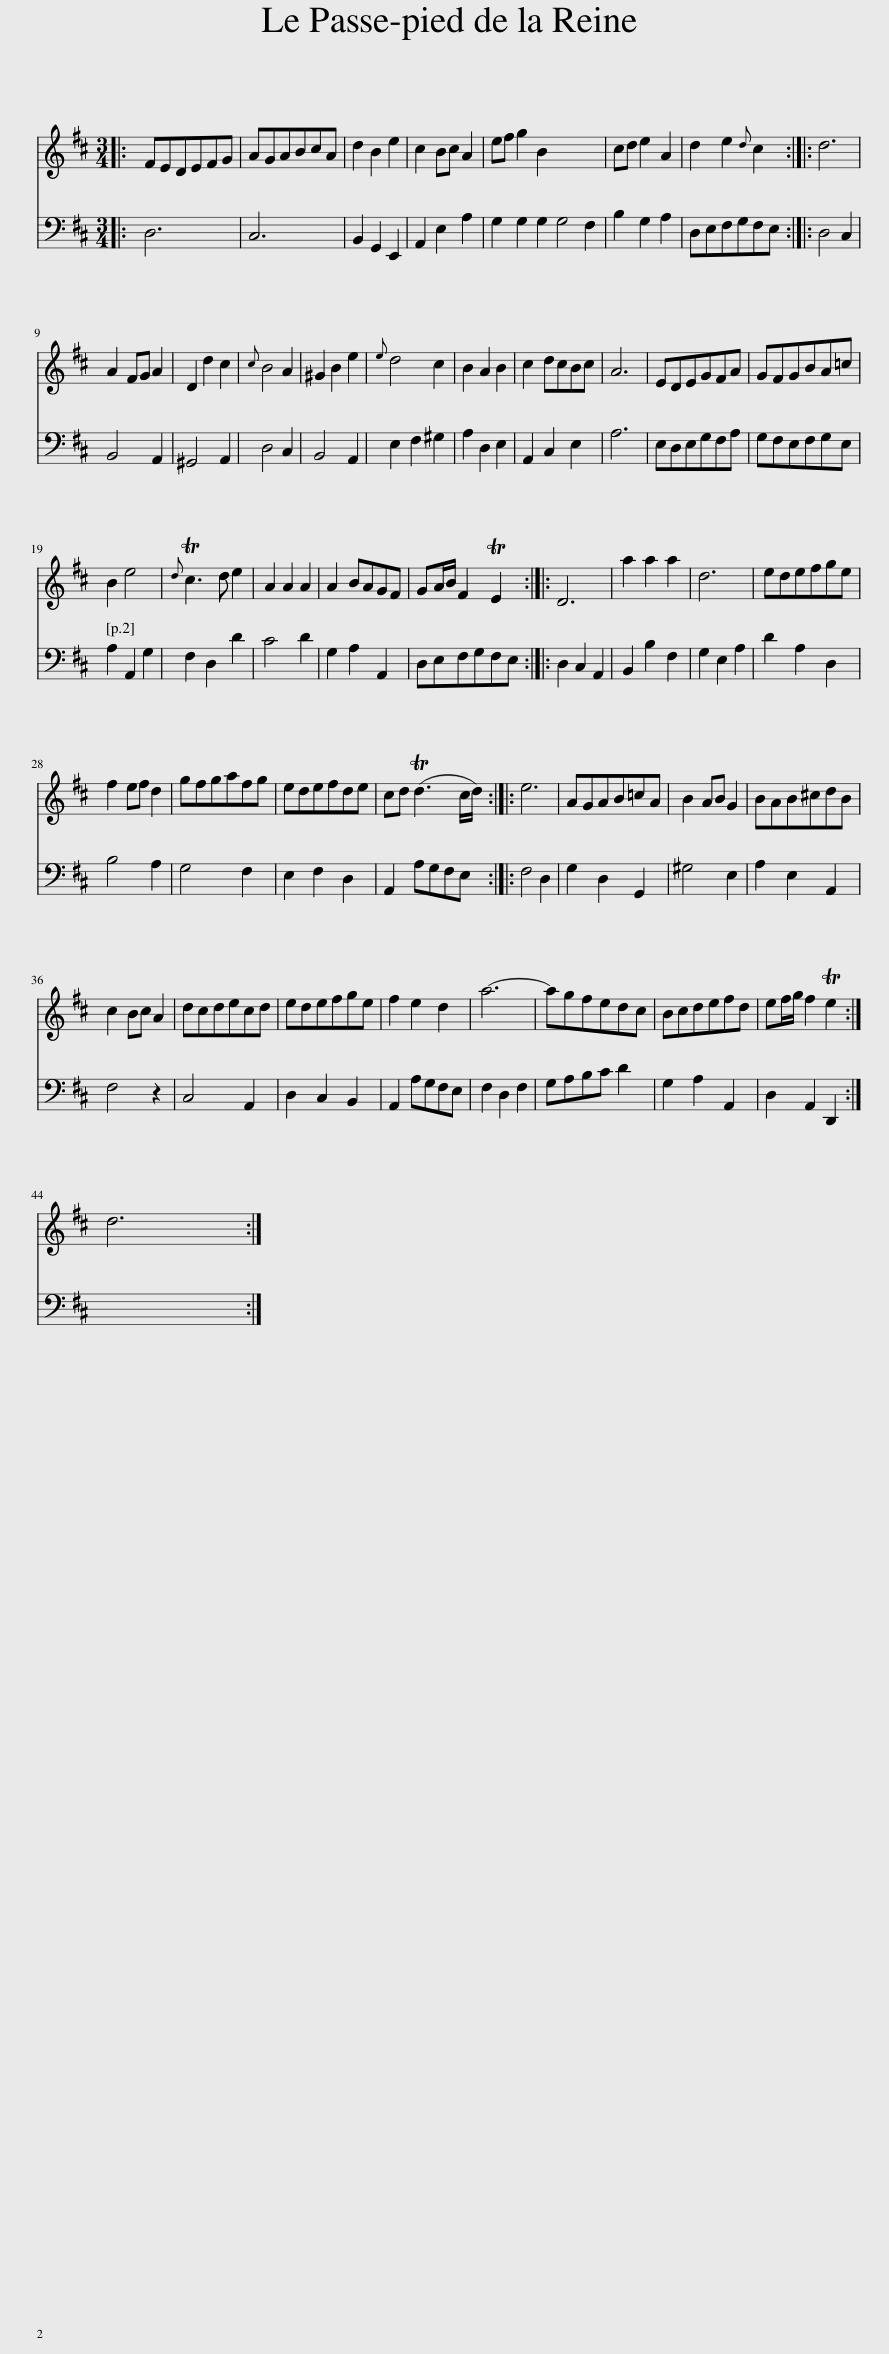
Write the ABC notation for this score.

X:1
%%score 1 2
L:1/8
M:3/4
I:linebreak $
K:D
V:1 treble
V:2 bass
V:1
|: FEDEFG | AGABcA | d2 B2 e2 | c2 Bc A2 | ef g2 B2 x6 | %5
 cd e2 A2 | d2 e2{d} c2 :: d6 |$ A2 FG A2 | D2 d2 c2 | %10
{c} B4 A2 | ^G2 B2 e2 |{e} d4 c2 | B2 A2 B2 | c2 dcBc | %15
 A6 | EDEGFA | GFGBA=c |$ B2 e4 |{d} Tc3 d e2 | %20
 A2 A2 A2 | A2 BAGF | GA/B/ F2 TE2 :: D6 | a2 a2 a2 | %25
 d6 | edefge |$ f2 ef d2 | gfgafg | edefde | %30
 cd (Td3 c/d/) :: e6 | AGAB=cA | B2 AB G2 | BAB^cdB |$ %35
 c2 Bc A2 | dcdecd | edefge | f2 e2 d2 | a6- | %40
 agfedc | Bcdefd | ef/g/ f2 Te2 :|$ d6 :| %44
V:2
|: D,6 | C,6 | B,,2 G,,2 E,,2 | A,,2 E,2 A,2 | G,2 G,2 G,2 G,4 F,2 | %5
 B,2 G,2 A,2 | D,E,F,G,F,E, :: D,4 C,2 |$ B,,4 A,,2 | ^G,,4 A,,2 | %10
 D,4 C,2 | B,,4 A,,2 | E,2 F,2 ^G,2 | A,2 D,2 E,2 | A,,2 C,2 E,2 | %15
 A,6 | E,D,E,G,F,A, | G,F,E,F,G,E, |$ A,2 A,,2 G,2 | F,2 D,2 D2 | %20
 C4 D2 | G,2 A,2 A,,2 | D,E,F,G,F,E, :: D,2 C,2 A,,2 | B,,2 B,2 F,2 | %25
 G,2 E,2 A,2 | D2 A,2 D,2 |$ B,4 A,2 | G,4 F,2 | E,2 F,2 D,2 | %30
 A,,2 A,G,F,E, :: F,4 D,2 | G,2 D,2 G,,2 | ^G,4 E,2 | A,2 E,2 A,,2 |$ %35
 F,4 z2 | C,4 A,,2 | D,2 C,2 B,,2 | A,,2 A,G,F,E, | F,2 D,2 F,2 | %40
 G,A,B,C D2 | G,2 A,2 A,,2 | D,2 A,,2 D,,2 :|$ x6 :| %44
